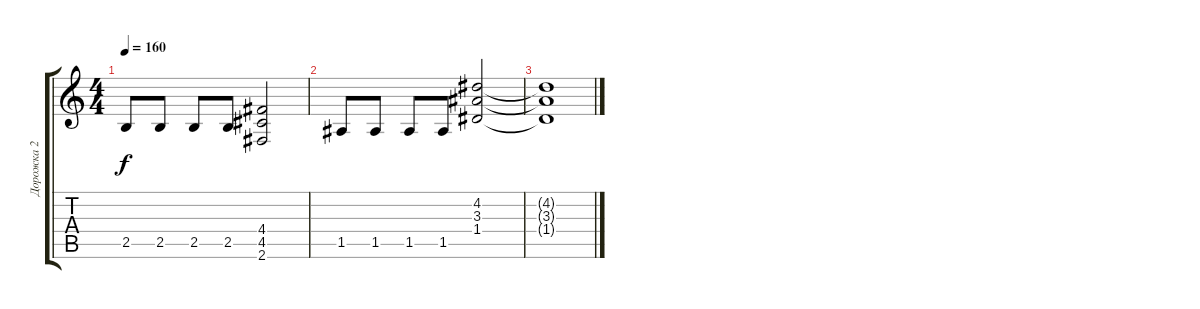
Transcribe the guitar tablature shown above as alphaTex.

\track ("Дорожка 2" "Дорожка 2") {instrument electricguitarclean}
\staff {score tabs}
\tuning (E4 B3 G3 D3 A2 E2) {hide}
\ts (4 4)
\tempo 160
\clef g2
\ks c
2.5.8{dy f} 2.5.8 2.5.8 2.5.8 (4.4 4.5 2.6).2 |
1.5.8 1.5.8 1.5.8 1.5.8 (4.2 3.3 1.4).2 |
(4.2{t} 3.3{t} 1.4{t}).1
